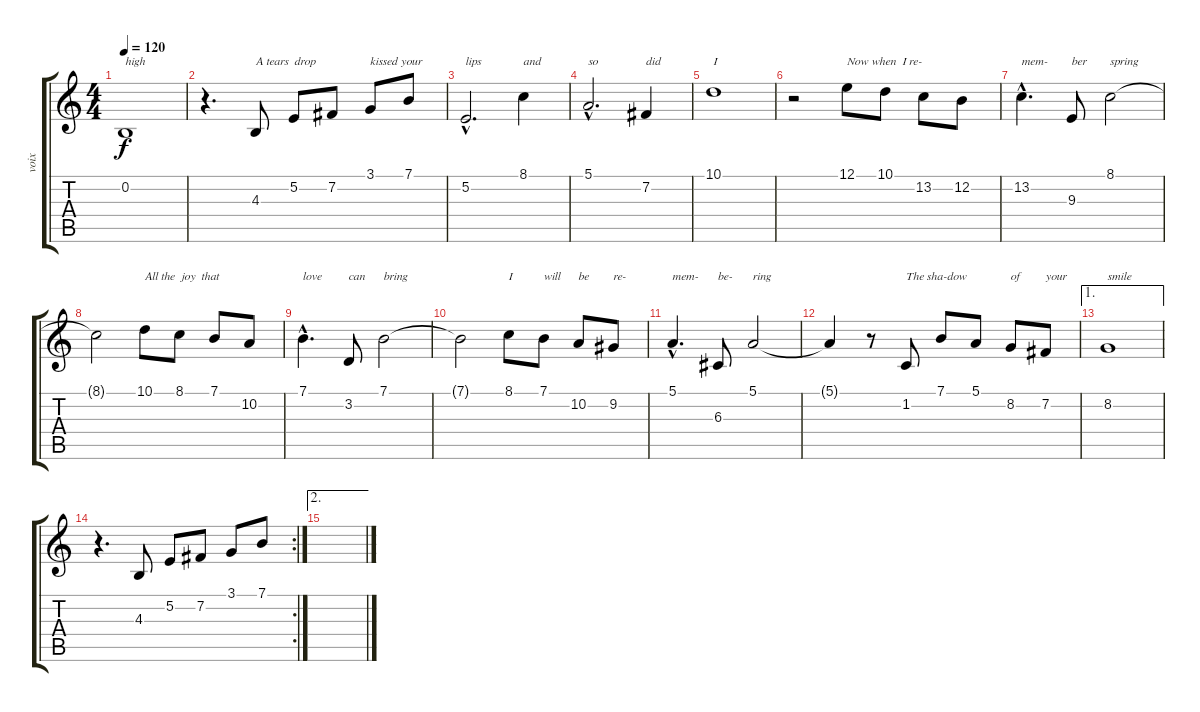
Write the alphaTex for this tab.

\track ("voix" "voix") {instrument sopranosax}
\staff {score tabs}
\tuning (E4 B3 G3 D3 A2 E2) {hide}
\ts (4 4)
\tempo 120
\clef g2
\ks c
0.2.1{txt "high" dy f} |
r.4{d} 4.3.8{txt "A tears  drop"} 5.2.8 7.2.8 3.1.8{txt "kissed your"} 7.1.8 |
5.2{hac}.2{d txt "lips"} 8.1.4{txt "and"} |
5.1{hac}.2{d txt "so"} 7.2.4{txt "did"} |
10.1.1{txt "I"} |
r.2 12.1.8{txt "Now when  I re-"} 10.1.8 13.2.8 12.2.8 |
13.2{hac}.4{d txt "mem-"} 9.3.8{txt "ber"} 8.1.2{txt "spring"} |
8.1{t}.2 10.1.8{txt "All the  joy  that"} 8.1.8 7.1.8 10.2.8 |
7.1{hac}.4{d txt "love"} 3.2.8{txt "can"} 7.1.2{txt "bring"} |
7.1{t}.2 8.1.8{txt "I"} 7.1.8{txt "will"} 10.2.8{txt "be"} 9.2.8{txt "re-"} |
5.1{hac}.4{d txt "mem-"} 6.3.8{txt "be-"} 5.1.2{txt "ring"} |
5.1{t}.4 r.8 1.2.8{txt "The sha-dow"} 7.1.8 5.1.8 8.2.8{txt "of"} 7.2.8{txt "your"} |
\ae 1
8.2.1{txt "smile"} |
\rc 2
r.4{d} 4.3.8 5.2.8 7.2.8 3.1.8 7.1.8 |
\ae 2
